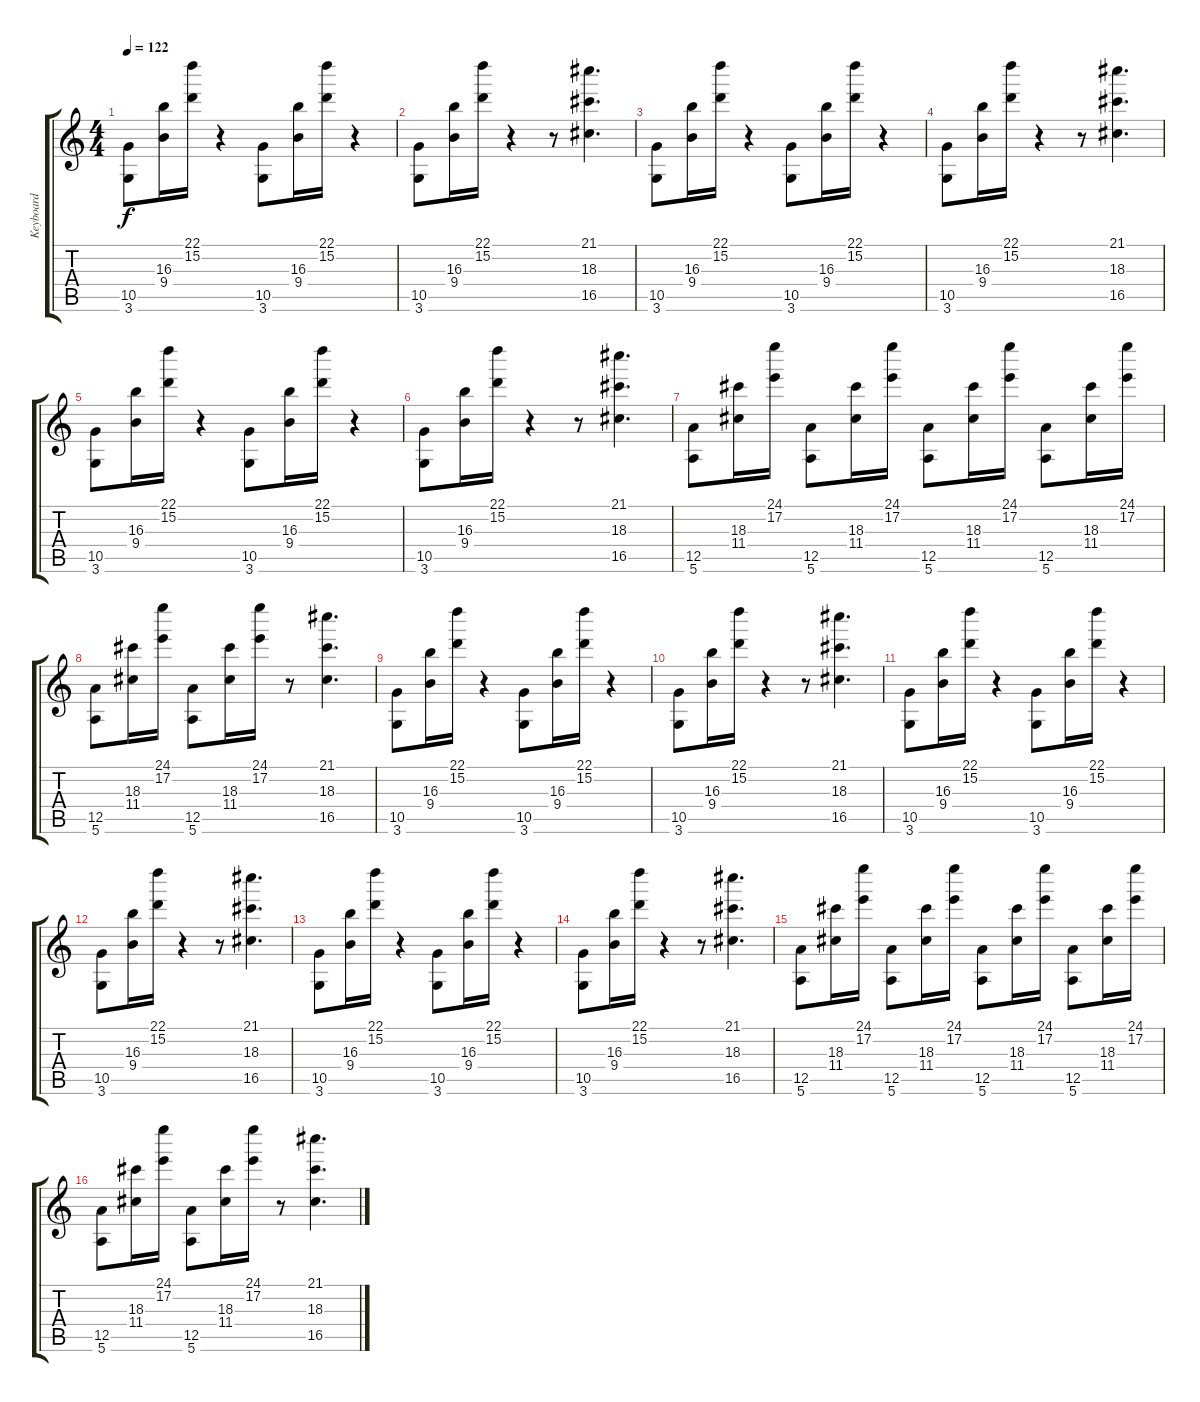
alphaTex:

\track ("Keyboard" "Keyboard") {instrument electricguitarmuted}
\staff {score tabs}
\tuning (E4 B3 G3 D3 A2 E2) {hide}
\ts (4 4)
\tempo 122
\clef g2
\ks c
(10.5 3.6).8{dy f volume 14} (16.3 9.4).16 (22.1 15.2).16 r.4 (10.5 3.6).8 (16.3 9.4).16 (22.1 15.2).16 r.4 |
(10.5 3.6).8 (16.3 9.4).16 (22.1 15.2).16 r.4 r.8 (21.1 18.3 16.5).4{d} |
(10.5 3.6).8 (16.3 9.4).16 (22.1 15.2).16 r.4 (10.5 3.6).8 (16.3 9.4).16 (22.1 15.2).16 r.4 |
(10.5 3.6).8 (16.3 9.4).16 (22.1 15.2).16 r.4 r.8 (21.1 18.3 16.5).4{d} |
(10.5 3.6).8 (16.3 9.4).16 (22.1 15.2).16 r.4 (10.5 3.6).8 (16.3 9.4).16 (22.1 15.2).16 r.4 |
(10.5 3.6).8 (16.3 9.4).16 (22.1 15.2).16 r.4 r.8 (21.1 18.3 16.5).4{d} |
(12.5 5.6).8 (18.3 11.4).16 (24.1 17.2).16 (12.5 5.6).8 (18.3 11.4).16 (24.1 17.2).16 (12.5 5.6).8 (18.3 11.4).16 (24.1 17.2).16 (12.5 5.6).8 (18.3 11.4).16 (24.1 17.2).16 |
(12.5 5.6).8 (18.3 11.4).16 (24.1 17.2).16 (12.5 5.6).8 (18.3 11.4).16 (24.1 17.2).16 r.8 (21.1 18.3 16.5).4{d} |
(10.5 3.6).8 (16.3 9.4).16 (22.1 15.2).16 r.4 (10.5 3.6).8 (16.3 9.4).16 (22.1 15.2).16 r.4 |
(10.5 3.6).8 (16.3 9.4).16 (22.1 15.2).16 r.4 r.8 (21.1 18.3 16.5).4{d} |
(10.5 3.6).8 (16.3 9.4).16 (22.1 15.2).16 r.4 (10.5 3.6).8 (16.3 9.4).16 (22.1 15.2).16 r.4 |
(10.5 3.6).8 (16.3 9.4).16 (22.1 15.2).16 r.4 r.8 (21.1 18.3 16.5).4{d} |
(10.5 3.6).8 (16.3 9.4).16 (22.1 15.2).16 r.4 (10.5 3.6).8 (16.3 9.4).16 (22.1 15.2).16 r.4 |
(10.5 3.6).8 (16.3 9.4).16 (22.1 15.2).16 r.4 r.8 (21.1 18.3 16.5).4{d} |
(12.5 5.6).8{volume 7} (18.3 11.4).16 (24.1 17.2).16 (12.5 5.6).8 (18.3 11.4).16 (24.1 17.2).16 (12.5 5.6).8 (18.3 11.4).16 (24.1 17.2).16 (12.5 5.6).8 (18.3 11.4).16 (24.1 17.2).16 |
(12.5 5.6).8 (18.3 11.4).16 (24.1 17.2).16 (12.5 5.6).8 (18.3 11.4).16 (24.1 17.2).16 r.8 (21.1 18.3 16.5).4{d}
